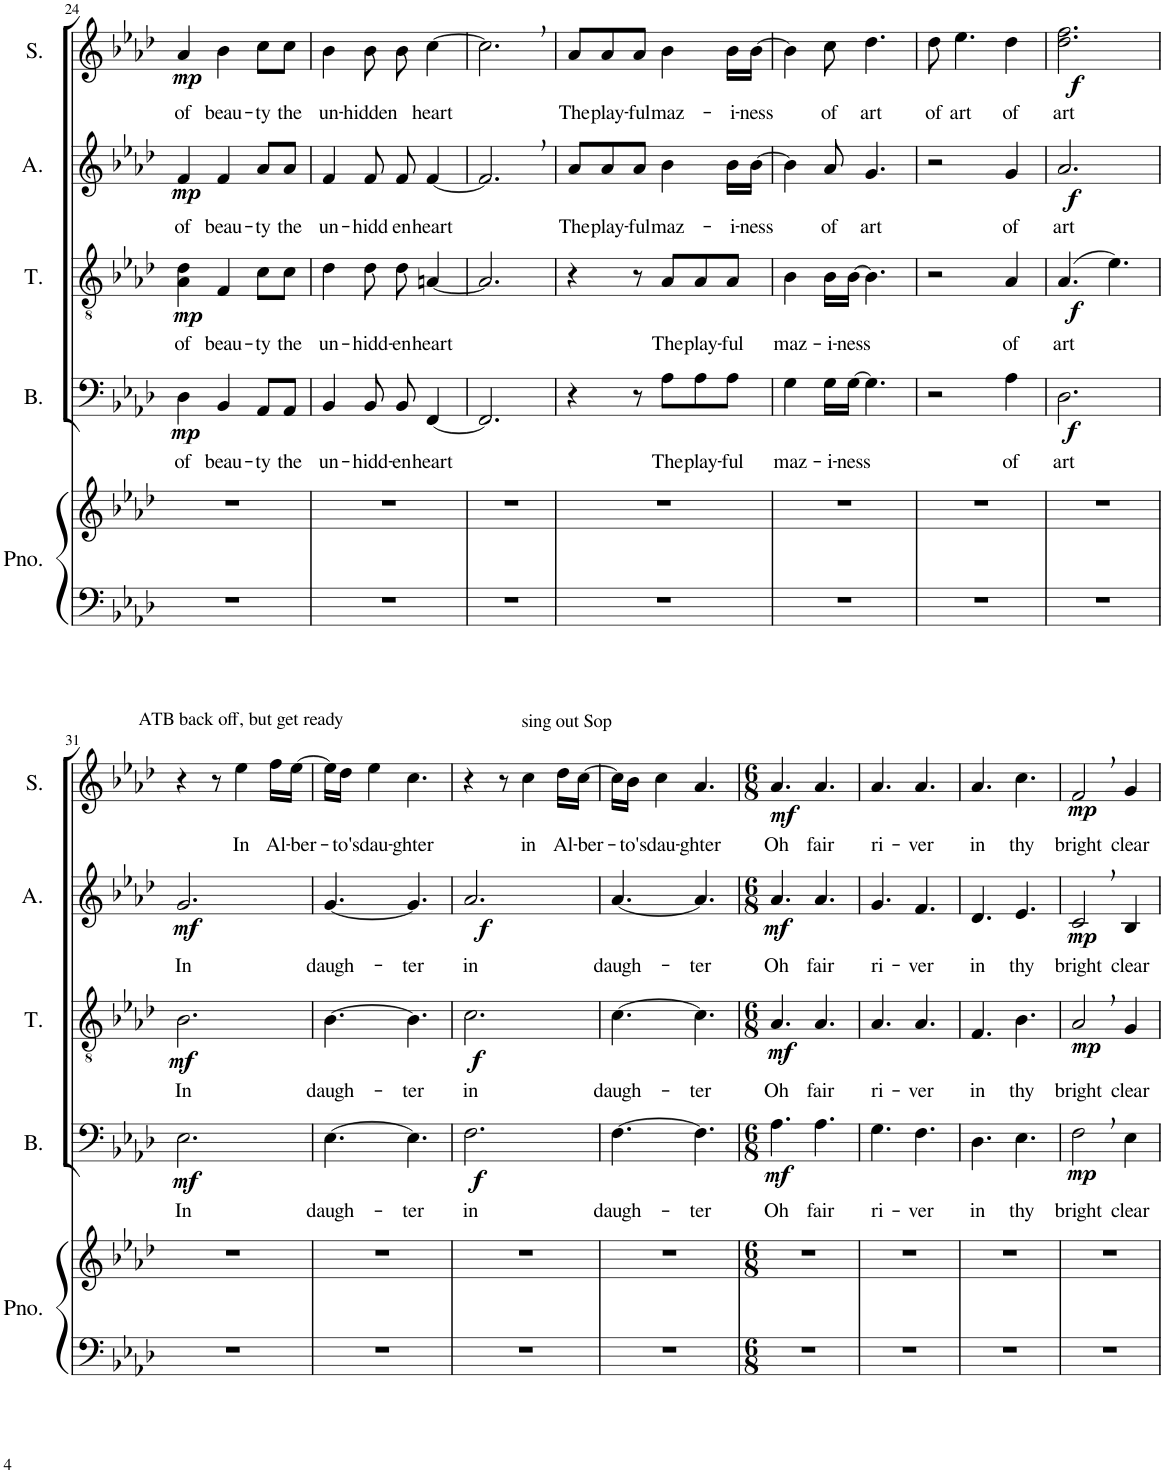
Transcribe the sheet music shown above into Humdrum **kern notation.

**kern	**kern	**kern	**text	**dynam	**kern	**text	**dynam	**kern	**text	**dynam	**kern	**text	**dynam
*part5	*part5	*part4	*part4	*part4	*part3	*part3	*part3	*part2	*part2	*part2	*part1	*part1	*part1
*staff6	*staff5	*staff4	*staff4	*staff4	*staff3	*staff3	*staff3	*staff2	*staff2	*staff2	*staff1	*staff1	*staff1
*I"Piano	*	*I"Bass	*	*	*I"Tenor	*	*	*I"Alto	*	*	*I"Soprano	*	*
*I'Pno.	*	*I'B.	*	*	*I'T.	*	*	*I'A.	*	*	*I'S.	*	*
!!LO:PB:g=z
*clefF4	*clefG2	*clefF4	*	*	*clefGv2	*	*	*clefG2	*	*	*clefG2	*	*
*k[b-e-a-d-]	*k[b-e-a-d-]	*k[b-e-a-d-]	*	*	*k[b-e-a-d-]	*	*	*k[b-e-a-d-]	*	*	*k[b-e-a-d-]	*	*
*M6/8	*M6/8	*M6/8	*	*	*M6/8	*	*	*M6/8	*	*	*M6/8	*	*
=24	=24	=24	=24	=24	=24	=24	=24	=24	=24	=24	=24	=24	=24
!	!	!	!LO:LY:b	!LO:DY:b	!	!LO:LY:b	!LO:DY:b	!	!LO:LY:b	!LO:DY:b	!	!LO:LY:b	!LO:DY:b
2.r	2.r	4D-\	of	mp	4A-\ 4d-\	of	mp	4f/	of	mp	4a-/	of	mp
!	!	!	!LO:LY:b	!	!	!LO:LY:b	!	!	!LO:LY:b	!	!	!LO:LY:b	!
.	.	4BB-/	beau-	.	4F/	beau-	.	4f/	beau-	.	4b-\	beau-	.
!	!	!	!LO:LY:b	!	!	!LO:LY:b	!	!	!LO:LY:b	!	!	!LO:LY:b	!
.	.	8AA-/L	-ty	.	8c\L	-ty	.	8a-/L	-ty	.	8cc\L	-ty	.
!	!	!	!LO:LY:b	!	!	!LO:LY:b	!	!	!LO:LY:b	!	!	!LO:LY:b	!
.	.	8AA-/J	the	.	8c\J	the	.	8a-/J	the	.	8cc\J	the	.
=25	=25	=25	=25	=25	=25	=25	=25	=25	=25	=25	=25	=25	=25
!	!	!	!LO:LY:b	!	!	!LO:LY:b	!	!	!LO:LY:b	!	!	!LO:LY:b	!
2.r	2.r	4BB-/	un-	.	4d-\	un-	.	4f/	un-	.	4b-\	un-	.
!	!	!	!LO:LY:b	!	!	!LO:LY:b	!	!	!LO:LY:b	!	!	!LO:LY:b	!
.	.	8BB-/	-hidd-	.	8d-\	-hidd-	.	8f/	-hidd	.	8b-\	-hidden	.
!	!	!	!LO:LY:b	!	!	!LO:LY:b	!	!	!LO:LY:b	!	!	!	!
.	.	8BB-/	-en	.	8d-\	-en	.	8f/	en	.	8b-\	.	.
!	!	!	!LO:LY:b	!	!	!LO:LY:b	!	!	!LO:LY:b	!	!	!LO:LY:b	!
.	.	[4FF/	heart	.	[4An/	heart	.	[4f/	heart	.	[4cc\	heart	.
=26	=26	=26	=26	=26	=26	=26	=26	=26	=26	=26	=26	=26	=26
2.r	2.r	2.FF/]	.	.	2.A/]	.	.	2.f,/]	.	.	2.cc,\]	.	.
=27	=27	=27	=27	=27	=27	=27	=27	=27	=27	=27	=27	=27	=27
!	!	!	!	!	!	!	!	!	!LO:LY:b	!	!	!LO:LY:b	!
2.r	2.r	4r	.	.	4r	.	.	8a-/L	The	.	8a-/L	The	.
!	!	!	!	!	!	!	!	!	!LO:LY:b	!	!	!LO:LY:b	!
.	.	.	.	.	.	.	.	8a-/	play-	.	8a-/	play-	.
!	!	!	!	!	!	!	!	!	!LO:LY:b	!	!	!LO:LY:b	!
.	.	8r	.	.	8r	.	.	8a-/J	-ful	.	8a-/J	-ful	.
!	!	!	!LO:LY:b	!	!	!LO:LY:b	!	!	!LO:LY:b	!	!	!LO:LY:b	!
.	.	8A-\L	The	.	8A-/L	The	.	4b-\	maz-	.	4b-\	maz-	.
!	!	!	!LO:LY:b	!	!	!LO:LY:b	!	!	!	!	!	!	!
.	.	8A-\	play-	.	8A-/	play-	.	.	.	.	.	.	.
!	!	!	!LO:LY:b	!	!	!LO:LY:b	!	!	!LO:LY:b	!	!	!LO:LY:b	!
.	.	8A-\J	-ful	.	8A-/J	-ful	.	16b-\LL	-i-	.	16b-\LL	-i-	.
!	!	!	!	!	!	!	!	!	!LO:LY:b	!	!	!LO:LY:b	!
.	.	.	.	.	.	.	.	[16b-\JJ	-ness	.	[16b-\JJ	-ness	.
=28	=28	=28	=28	=28	=28	=28	=28	=28	=28	=28	=28	=28	=28
!	!	!	!LO:LY:b	!	!	!LO:LY:b	!	!	!	!	!	!	!
2.r	2.r	4G\	maz-	.	4B-\	maz-	.	4b-\]	.	.	4b-\]	.	.
!	!	!	!LO:LY:b	!	!	!LO:LY:b	!	!	!LO:LY:b	!	!	!LO:LY:b	!
.	.	16G\LL	-i-	.	16B-\LL	-i-	.	8a-/	of	.	8cc\	of	.
!	!	!	!LO:LY:b	!	!	!LO:LY:b	!	!	!	!	!	!	!
.	.	[16G\JJ	-ness	.	[16B-\JJ	-ness	.	.	.	.	.	.	.
!	!	!	!	!	!	!	!	!	!LO:LY:b	!	!	!LO:LY:b	!
.	.	4.G\]	.	.	4.B-\]	.	.	4.g/	art	.	4.dd-\	art	.
=29	=29	=29	=29	=29	=29	=29	=29	=29	=29	=29	=29	=29	=29
!	!	!	!	!	!	!	!	!	!	!	!	!LO:LY:b	!
2.r	2.r	2r	.	.	2r	.	.	2r	.	.	8dd-\	of	.
!	!	!	!	!	!	!	!	!	!	!	!	!LO:LY:b	!
.	.	.	.	.	.	.	.	.	.	.	4.ee-\	art	.
!	!	!	!LO:LY:b	!	!	!LO:LY:b	!	!	!LO:LY:b	!	!	!LO:LY:b	!
.	.	4A-\	of	.	4A-/	of	.	4g/	of	.	4dd-\	of	.
=30	=30	=30	=30	=30	=30	=30	=30	=30	=30	=30	=30	=30	=30
!	!	!	!LO:LY:b	!LO:DY:b	!	!LO:LY:b	!LO:DY:b	!	!LO:LY:b	!LO:DY:b	!	!LO:LY:b	!LO:DY:b
2.r	2.r	2.D-\	art	f	(4.A-/	art	f	2.a-/	art	f	2.dd-\ 2.ff\	art	f
.	.	.	.	.	4.e-\)	.	.	.	.	.	.	.	.
!!LO:LB:g=z
=31	=31	=31	=31	=31	=31	=31	=31	=31	=31	=31	=31	=31	=31
!	!	!	!LO:LY:b	!LO:DY:b	!	!LO:LY:b	!LO:DY:b	!	!LO:LY:b	!LO:DY:b	!	!	!
2.r	2.r	2.E-\	In	mf	2.B-\	In	mf	2.g/	In	mf	4r	.	.
.	.	.	.	.	.	.	.	.	.	.	8r	.	.
!	!	!	!	!	!	!	!	!	!	!	!LO:TX:a:t=ATB back off, but get ready	!	!
!	!	!	!	!	!	!	!	!	!	!	!	!LO:LY:b	!
.	.	.	.	.	.	.	.	.	.	.	4ee-\	In	.
!	!	!	!	!	!	!	!	!	!	!	!	!LO:LY:b	!
.	.	.	.	.	.	.	.	.	.	.	16ff\LL	Al-	.
!	!	!	!	!	!	!	!	!	!	!	!	!LO:LY:b	!
.	.	.	.	.	.	.	.	.	.	.	[16ee-\JJ	-ber-	.
=32	=32	=32	=32	=32	=32	=32	=32	=32	=32	=32	=32	=32	=32
!	!	!	!LO:LY:b	!	!	!LO:LY:b	!	!	!LO:LY:b	!	!	!	!
2.r	2.r	[4.E-\	daugh-	.	[4.B-\	daugh-	.	[4.g/	daugh-	.	16ee-\LL]	.	.
!	!	!	!	!	!	!	!	!	!	!	!	!LO:LY:b	!
.	.	.	.	.	.	.	.	.	.	.	16dd-\JJ	to's	.
!	!	!	!	!	!	!	!	!	!	!	!	!LO:LY:b	!
.	.	.	.	.	.	.	.	.	.	.	4ee-\	dau-	.
!	!	!	!LO:LY:b	!	!	!LO:LY:b	!	!	!LO:LY:b	!	!	!LO:LY:b	!
.	.	4.E-\]	-ter	.	4.B-\]	-ter	.	4.g/]	-ter	.	4.cc\	-ghter	.
=33	=33	=33	=33	=33	=33	=33	=33	=33	=33	=33	=33	=33	=33
!	!	!	!LO:LY:b	!LO:DY:b	!	!LO:LY:b	!LO:DY:b	!	!LO:LY:b	!LO:DY:b	!	!	!
2.r	2.r	2.F\	in	f	2.c\	in	f	2.a-/	in	f	4r	.	.
.	.	.	.	.	.	.	.	.	.	.	8r	.	.
!	!	!	!	!	!	!	!	!	!	!	!LO:TX:a:t=sing out Sop	!	!
!	!	!	!	!	!	!	!	!	!	!	!	!LO:LY:b	!
.	.	.	.	.	.	.	.	.	.	.	4cc\	in	.
!	!	!	!	!	!	!	!	!	!	!	!	!LO:LY:b	!
.	.	.	.	.	.	.	.	.	.	.	16dd-\LL	Al-	.
!	!	!	!	!	!	!	!	!	!	!	!	!LO:LY:b	!
.	.	.	.	.	.	.	.	.	.	.	[16cc\JJ	-ber-	.
=34	=34	=34	=34	=34	=34	=34	=34	=34	=34	=34	=34	=34	=34
!	!	!	!LO:LY:b	!	!	!LO:LY:b	!	!	!LO:LY:b	!	!	!	!
2.r	2.r	[4.F\	daugh-	.	[4.c\	daugh-	.	[4.a-/	daugh-	.	16cc\LL]	.	.
!	!	!	!	!	!	!	!	!	!	!	!	!LO:LY:b	!
.	.	.	.	.	.	.	.	.	.	.	16b-\JJ	to's	.
!	!	!	!	!	!	!	!	!	!	!	!	!LO:LY:b	!
.	.	.	.	.	.	.	.	.	.	.	4cc\	dau-	.
!	!	!	!LO:LY:b	!	!	!LO:LY:b	!	!	!LO:LY:b	!	!	!LO:LY:b	!
.	.	4.F\]	-ter	.	4.c\]	-ter	.	4.a-/]	-ter	.	4.a-/	-ghter	.
=35	=35	=35	=35	=35	=35	=35	=35	=35	=35	=35	=35	=35	=35
*M6/8	*M6/8	*M6/8	*	*	*M6/8	*	*	*M6/8	*	*	*M6/8	*	*
!	!	!	!LO:LY:b	!LO:DY:b	!	!LO:LY:b	!LO:DY:b	!	!LO:LY:b	!LO:DY:b	!	!LO:LY:b	!LO:DY:b
2.r	2.r	4.A-\	Oh	mf	4.A-/	Oh	mf	4.a-/	Oh	mf	4.a-/	Oh	mf
!	!	!	!LO:LY:b	!	!	!LO:LY:b	!	!	!LO:LY:b	!	!	!LO:LY:b	!
.	.	4.A-\	fair	.	4.A-/	fair	.	4.a-/	fair	.	4.a-/	fair	.
=36	=36	=36	=36	=36	=36	=36	=36	=36	=36	=36	=36	=36	=36
!	!	!	!LO:LY:b	!	!	!LO:LY:b	!	!	!LO:LY:b	!	!	!LO:LY:b	!
2.r	2.r	4.G\	ri-	.	4.A-/	ri-	.	4.g/	ri-	.	4.a-/	ri-	.
!	!	!	!LO:LY:b	!	!	!LO:LY:b	!	!	!LO:LY:b	!	!	!LO:LY:b	!
.	.	4.F\	-ver	.	4.A-/	-ver	.	4.f/	-ver	.	4.a-/	-ver	.
=37	=37	=37	=37	=37	=37	=37	=37	=37	=37	=37	=37	=37	=37
!	!	!	!LO:LY:b	!	!	!LO:LY:b	!	!	!LO:LY:b	!	!	!LO:LY:b	!
2.r	2.r	4.D-\	in	.	4.F/	in	.	4.d-/	in	.	4.a-/	in	.
!	!	!	!LO:LY:b	!	!	!LO:LY:b	!	!	!LO:LY:b	!	!	!LO:LY:b	!
.	.	4.E-\	thy	.	4.B-\	thy	.	4.e-/	thy	.	4.cc\	thy	.
=38	=38	=38	=38	=38	=38	=38	=38	=38	=38	=38	=38	=38	=38
!	!	!	!LO:LY:b	!LO:DY:b	!	!LO:LY:b	!LO:DY:b	!	!LO:LY:b	!LO:DY:b	!	!LO:LY:b	!LO:DY:b
2.r	2.r	2F,\	bright	mp	2A-,/	bright	mp	2c,/	bright	mp	2f,/	bright	mp
!	!	!	!LO:LY:b	!	!	!LO:LY:b	!	!	!LO:LY:b	!	!	!LO:LY:b	!
.	.	4E-\	clear	.	4G/	clear	.	4B-/	clear	.	4g/	clear	.
=	=	=	=	=	=	=	=	=	=	=	=	=	=
*-	*-	*-	*-	*-	*-	*-	*-	*-	*-	*-	*-	*-	*-
